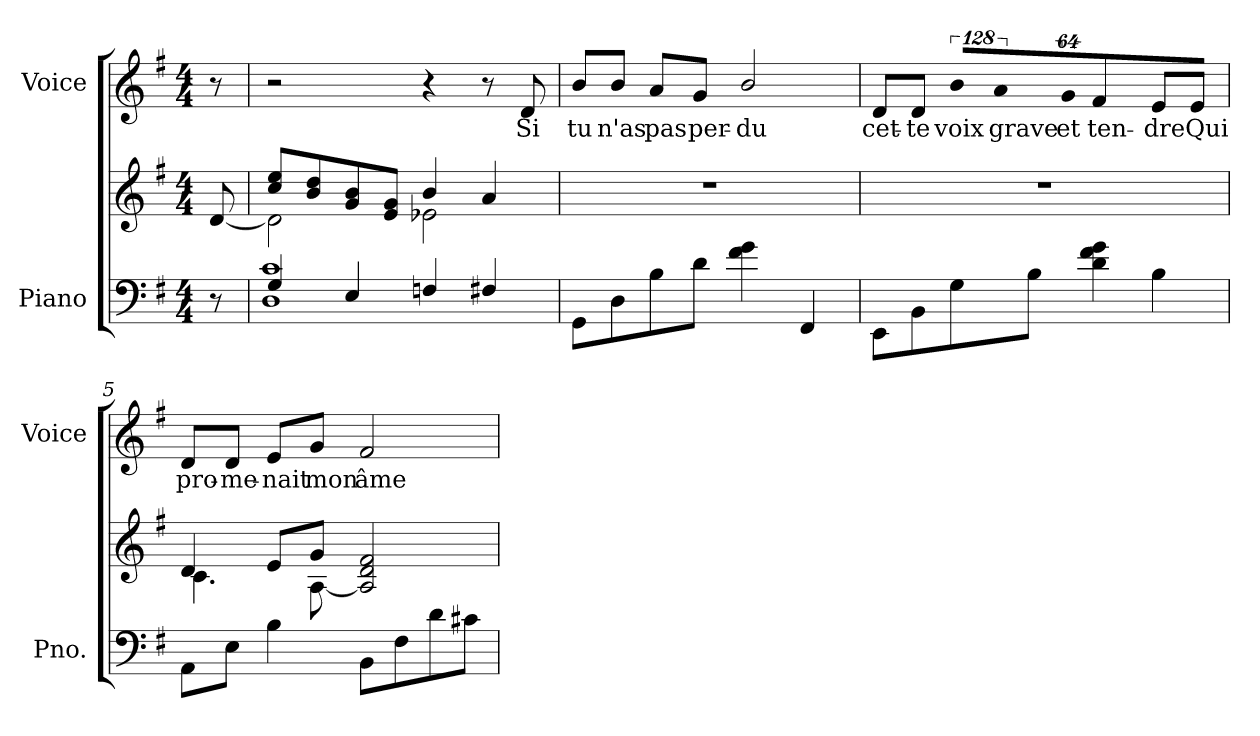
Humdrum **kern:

**kern	**kern	**kern	**text
*part2	*part2	*part1	*part1
*staff3	*staff2	*staff1	*staff1
*I"Piano	*	*I"Voice	*
*I'Pno.	*	*I'Voice	*
!!LO:PB:g=z
*clefF4	*clefG2	*clefG2	*
*k[f#]	*k[f#]	*k[f#]	*
*G:	*G:	*G:	*
*M4/4	*M4/4	*M4/4	*
=1	=1	=1	=1
8r	[<8di/	8r	.
=2	=2	=2	=2
*^	*^	*	*
4Gi/	1Di 1ci	8cci/ 8eeiL	2di\]	2r	.
.	.	8bi/ 8ddi	.	.	.
4Ei/	.	8gi/ 8bi	.	.	.
.	.	8ei/ 8giJ	.	.	.
4Fni/	.	4bi/	2e-Xi\	4r	.
4F#Xi/	.	4ai/	.	8r	.
!	!	!	!	!	!LO:LY:b:color=#000000
.	.	.	.	8di/	Si
*v	*v	*	*	*	*
*	*v	*v	*	*
=3	=3	=3	=3
!	!	!	!LO:LY:b:color=#000000
8GGi\L	1r	8bi/L	tu
!	!	!	!LO:LY:b:color=#000000
8Di\	.	8bi/J	n'as
!	!	!	!LO:LY:b:color=#000000
8Bi\	.	8ai/L	pas
!	!	!	!LO:LY:b:color=#000000
8di\J	.	8gi/J	per-
!	!	!	!LO:LY:b:color=#000000
4f#i\ 4gi	.	2bi/	-du
4FF#i/	.	.	.
=4	=4	=4	=4
!	!	!	!LO:LY:b:color=#000000
8EEi\L	1r	8di/L	cet-
!	!	!	!LO:LY:b:color=#000000
8BBi\	.	8di/J	-te
!	!	!LO:N:vis=8	!
!	!	!	!LO:LY:b:color=#000000
8Gi\	.	1024%85bi/L	voix
!	!	!LO:N:vis=8	!
!	!	!	!LO:LY:b:color=#000000
.	.	1024%85ai/	grave
8Bi\J	.	.	.
!	!	!LO:N:vis=8	!
!	!	!	!LO:LY:b:color=#000000
.	.	512%43gi/J	et
!	!	!	!LO:LY:b:color=#000000
4di\ 4f#i 4gi	.	4f#i/	ten-
!	!	!	!LO:LY:b:color=#000000
4Bi\	.	8ei/L	-dre
!	!	!	!LO:LY:b:color=#000000
.	.	8ei/J	Qui
!!LO:LB:g=z
=5	=5	=5	=5
*	*^	*	*
!	!	!	!	!LO:LY:b:color=#000000
8AAi\L	4di/	4.ci\	8di/L	pro-
!	!	!	!	!LO:LY:b:color=#000000
8Ei\J	.	.	8di/J	-me-
!	!	!	!	!LO:LY:b:color=#000000
4Bi\	8ei/L	.	8ei/L	-nait
!	!	!	!	!LO:LY:b:color=#000000
.	8gi/J	[<8Ai\	8gi/J	mon
!	!	!	!	!LO:LY:b:color=#000000
8BBi\L	2Ai/] 2di 2f#i	2ryy	2f#i/	âme
8F#i\	.	.	.	.
8di\	.	.	.	.
8c#Xi\J	.	.	.	.
*	*v	*v	*	*
=	=	=	=
*-	*-	*-	*-
